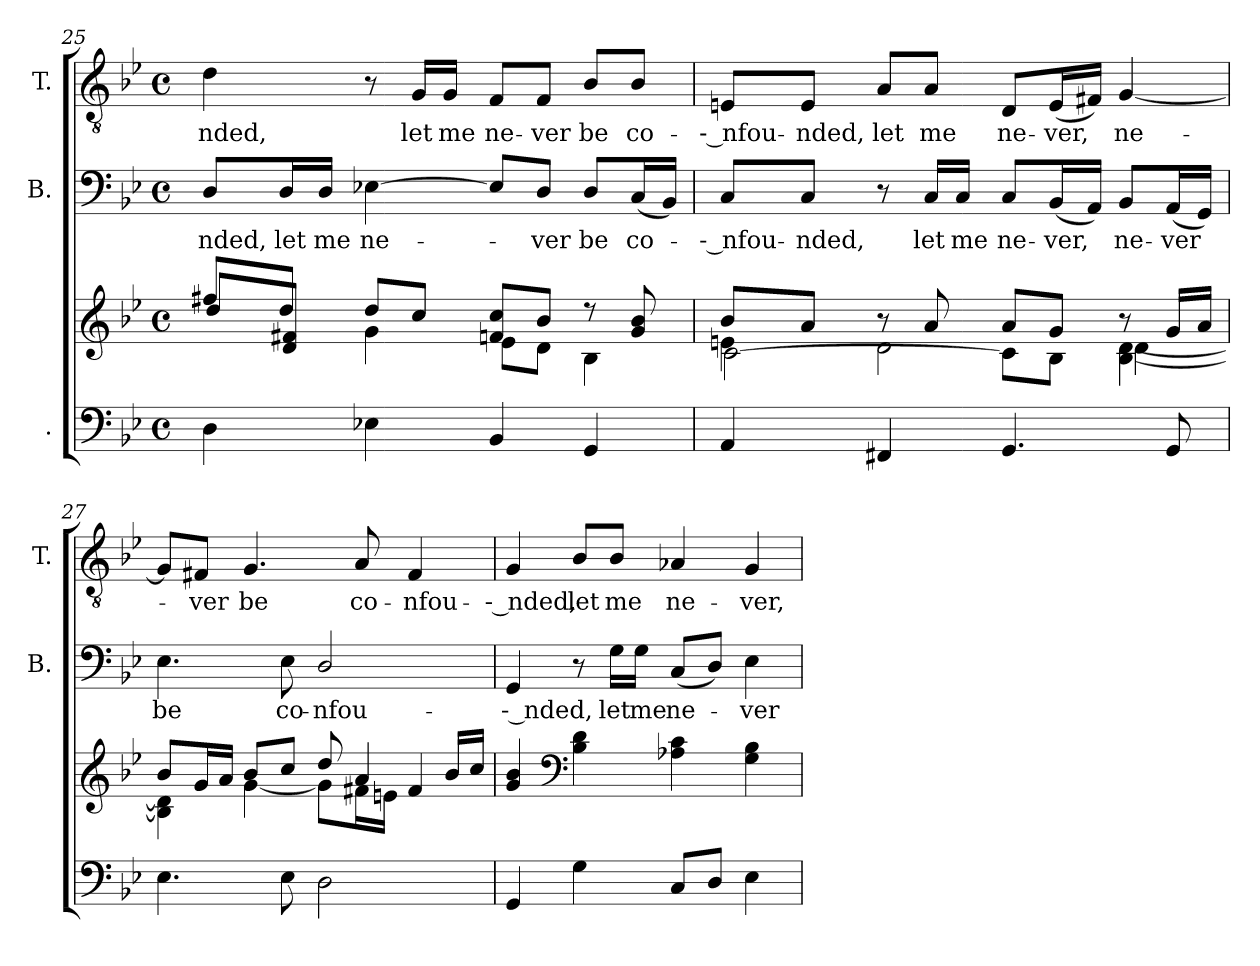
**kern	**kern	**kern	**text	**kern	**text
*part3	*part3	*part2	*part2	*part1	*part1
*staff4	*staff3	*staff2	*staff2	*staff1	*staff1
*I".	*	*I"B.	*	*I"T.	*
*	*	*I'B.	*	*I'T.	*
*clefF4	*clefG2	*clefF4	*	*clefGv2	*
*	*	*	*	*ITrd7c12	*
*k[b-e-]	*k[b-e-]	*k[b-e-]	*	*k[b-e-]	*
*B-:	*B-:	*B-:	*	*B-:	*
*M4/4	*M4/4	*M4/4	*	*M4/4	*
*met(c)	*met(c)	*met(c)	*	*met(c)	*
=25	=25	=25	=25	=25	=25
*	*^	*	*	*	*
!	!	!	!	!LO:LY:b:color=#000000	!	!
!	!	!	!	!	!	!LO:LY:b:color=#000000
4Di\	8ff#Xi/L	8ddi/L	8Di/L	-nded,	4Di\	-nded,
!	!	!	!	!LO:LY:b:color=#000000	!	!
.	8ddi/J	8di/ 8f#Xi/J	16Di/L	let	.	.
!	!	!	!	!LO:LY:b:color=#000000	!	!
.	.	.	16Di/JJ	me	.	.
!	!	!	!	!LO:LY:b:color=#000000	!	!
4E-Xi\	8ddi/L	4gi\	[4E-Xi\	ne-	8r	.
!	!	!	!	!	!	!LO:LY:b:color=#000000
.	8cci/J	.	.	.	16GGi/LL	let
!	!	!	!	!	!	!LO:LY:b:color=#000000
.	.	.	.	.	16GGi/JJ	me
!	!	!	!	!	!	!LO:LY:b:color=#000000
4BB-i/	8fni/ 8cci/L	8e-i\L	8E-i/L]	.	8FFi/L	ne-
!	!	!	!	!LO:LY:b:color=#000000	!	!
!	!	!	!	!	!	!LO:LY:b:color=#000000
.	8b-i/J	8di\J	8Di/J	-ver	8FFi/J	-ver
!	!	!	!	!LO:LY:b:color=#000000	!	!
!	!	!	!	!	!	!LO:LY:b:color=#000000
4GGi/	8r	4B-i\	8Di/L	be	8BB-i/L	be
!	!	!	!	!LO:LY:b:color=#000000	!	!
!	!	!	!	!	!	!LO:LY:b:color=#000000
.	8gi/ 8b-i	.	(16Ci/L	co-	8BB-i/J	co-
.	.	.	16BB-i/JJ)	.	.	.
!!LO:LB:g=z
=26	=26	=26	=26	=26	=26	=26
*	*	*^	*	*	*	*
!	!	!	!	!	!LO:LY:b:color=#000000	!	!
!	!	!	!	!	!	!	!LO:LY:b:color=#000000
4AAi/	8b-i/L	4eni\	[2ci\	8Ci/L	-- nfou-	8EEni/L	-- nfou-
!	!	!	!	!	!LO:LY:b:color=#000000	!	!
!	!	!	!	!	!	!	!LO:LY:b:color=#000000
.	8ai/J	.	.	8Ci/J	-nded,	8EEi/J	-nded,
!	!	!	!	!	!	!	!LO:LY:b:color=#000000
4FF#Xi/	8r	2di\	.	8r	.	8AAi/L	let
!	!	!	!	!	!LO:LY:b:color=#000000	!	!
!	!	!	!	!	!	!	!LO:LY:b:color=#000000
.	8ai/	.	.	16Ci/LL	let	8AAi/J	me
!	!	!	!	!	!LO:LY:b:color=#000000	!	!
.	.	.	.	16Ci/JJ	me	.	.
!	!	!	!	!	!LO:LY:b:color=#000000	!	!
!	!	!	!	!	!	!	!LO:LY:b:color=#000000
4.GGi/	8ai/L	.	8ci\L]	8Ci/L	ne-	8DDi/L	ne-
!	!	!	!	!	!LO:LY:b:color=#000000	!	!
!	!	!	!	!	!	!	!LO:LY:b:color=#000000
.	8gi/J	.	8B-i\J	(16BB-i/L	-ver,	(16EEi/L	-ver,
.	.	.	.	16AAi/JJ)	.	16FF#Xi/JJ)	.
!	!	!	!	!	!LO:LY:b:color=#000000	!	!
!	!	!	!	!	!	!	!LO:LY:b:color=#000000
.	8r	[4B-i\ [4di	4di\	8BB-i/L	ne-	[4GGi/	ne-
!	!	!	!	!	!LO:LY:b:color=#000000	!	!
8GGi/	16gi/LL	.	.	(16AAi/L	-ver	.	.
.	16ai/JJ	.	.	16GGi/JJ)	.	.	.
*	*	*v	*v	*	*	*	*
=27	=27	=27	=27	=27	=27	=27
!	!	!	!	!LO:LY:b:color=#000000	!	!
4.E-i\	8b-i/L	4B-i\] 4di]	4.E-i\	be	8GGi/L]	.
!	!	!	!	!	!	!LO:LY:b:color=#000000
.	16gi/L	.	.	.	8FF#Xi/J	-ver
.	16ai/JJ	.	.	.	.	.
!	!	!	!	!	!	!LO:LY:b:color=#000000
.	8b-i/L	[4gi\	.	.	4.GGi/	be
!	!	!	!	!LO:LY:b:color=#000000	!	!
8E-i\	8cci/J	.	8E-i\	co-	.	.
!	!	!	!	!LO:LY:b:color=#000000	!	!
2Di\	8ddi/	8gi\L]	2Di/	-nfou-	.	.
!	!	!	!	!	!	!LO:LY:b:color=#000000
.	4ai/	16f#Xi\L	.	.	8AAi/	co-
.	.	16eni\JJ	.	.	.	.
!	!	!	!	!	!	!LO:LY:b:color=#000000
.	.	4f#i/	.	.	4FF#i/	-nfou-
.	16b-i/LL	.	.	.	.	.
.	16cci/JJ	.	.	.	.	.
*	*v	*v	*	*	*	*
!!LO:LB:g=z
=28	=28	=28	=28	=28	=28
!	!	!	!LO:LY:b:color=#000000	!	!
!	!	!	!	!	!LO:LY:b:color=#000000
4GGi/	4gi/ 4b-i	4GGi/	-- nded,	4GGi/	-- nded,
*	*clefF4	*	*	*	*
!	!	!	!	!	!LO:LY:b:color=#000000
4Gi\	4B-i\ 4di	8r	.	8BB-i/L	let
!	!	!	!LO:LY:b:color=#000000	!	!
!	!	!	!	!	!LO:LY:b:color=#000000
.	.	16Gi\LL	let	8BB-i/J	me
!	!	!	!LO:LY:b:color=#000000	!	!
.	.	16Gi\JJ	me	.	.
!	!	!	!LO:LY:b:color=#000000	!	!
!	!	!	!	!	!LO:LY:b:color=#000000
8Ci/L	4A-Xi\ 4ci	(8Ci/L	ne-	4AA-Xi/	ne-
8Di/J	.	8Di/J)	.	.	.
!	!	!	!LO:LY:b:color=#000000	!	!
!	!	!	!	!	!LO:LY:b:color=#000000
4E-i\	4Gi\ 4B-i	4E-i\	-ver	4GGi/	-ver,
=	=	=	=	=	=
*-	*-	*-	*-	*-	*-
